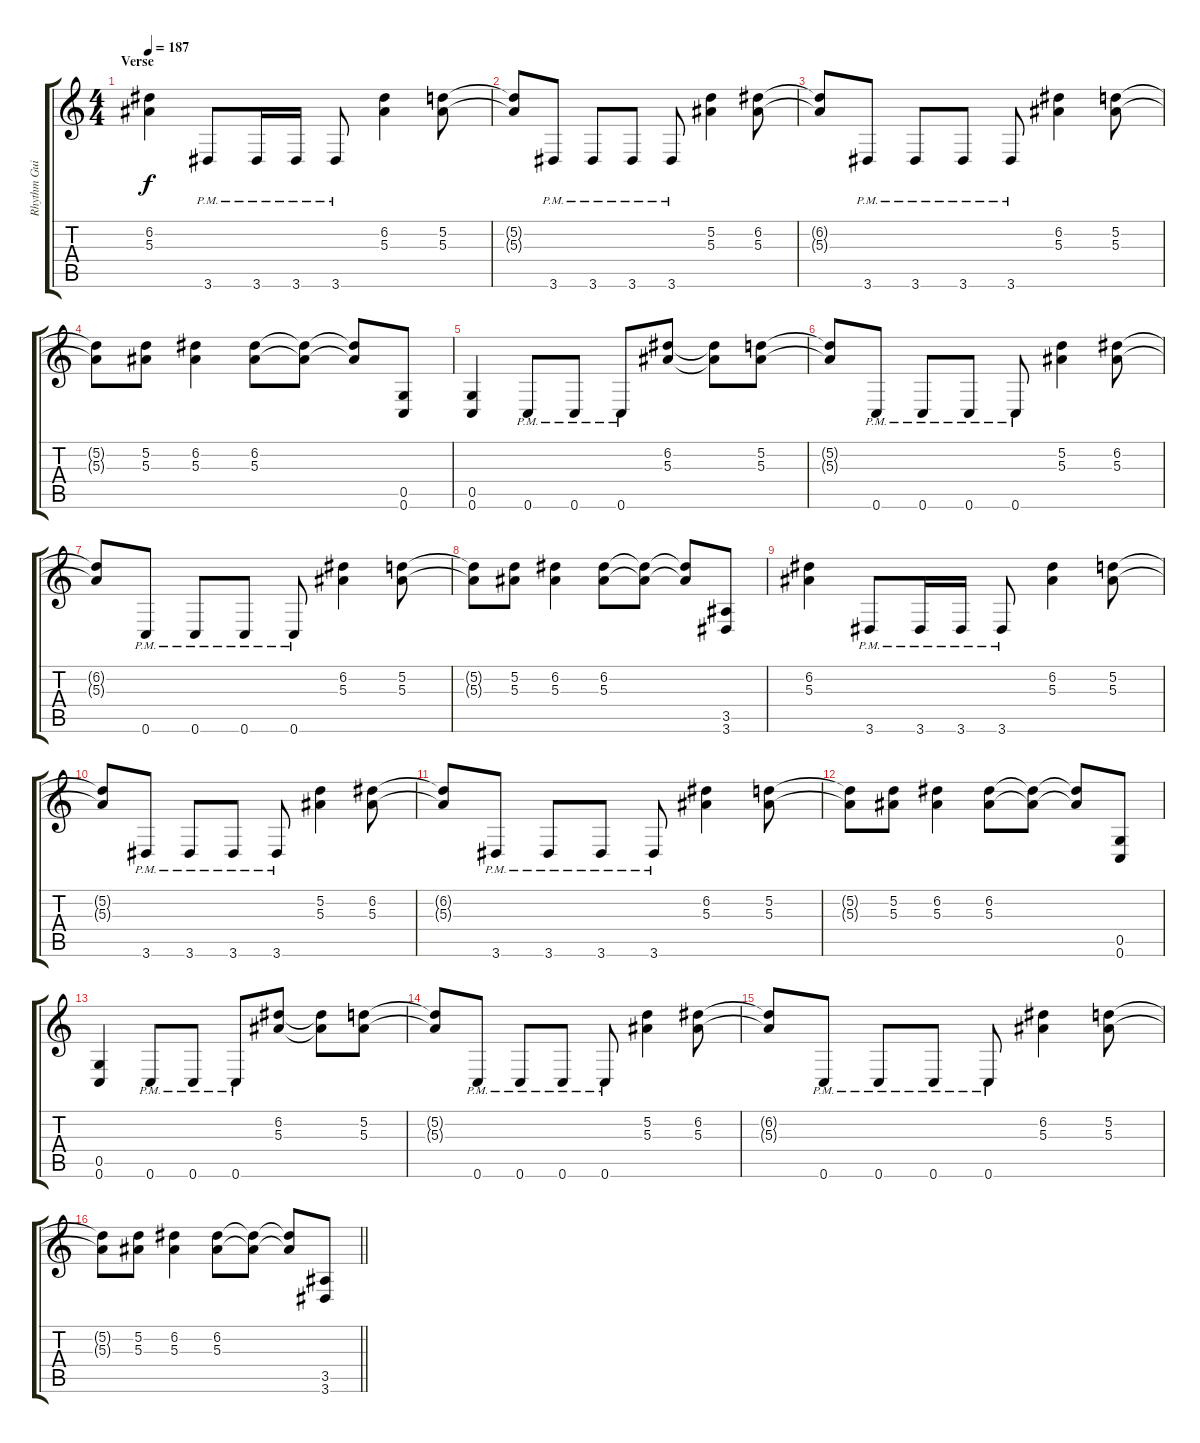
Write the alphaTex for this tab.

\track ("Rhythm Guitar" "Rhythm Gui") {instrument overdrivenguitar}
\staff {score tabs}
\tuning (D4 A3 F3 C3 G2 C2) {hide}
\ts (4 4)
\section ("" "Verse")
\tempo 187
\clef g2
\ks c
(6.2 5.3).4{dy f} 3.6{pm}.8 3.6{pm}.16 3.6{pm}.16 3.6{pm}.8 (6.2 5.3).4 (5.2 5.3).8 |
(5.2{t} 5.3{t}).8 3.6{pm}.8 3.6{pm}.8 3.6{pm}.8 3.6{pm}.8 (5.2 5.3).4 (6.2 5.3).8 |
(6.2{t} 5.3{t}).8 3.6{pm}.8 3.6{pm}.8 3.6{pm}.8 3.6{pm}.8 (6.2 5.3).4 (5.2 5.3).8 |
(5.2{t} 5.3{t}).8 (5.2 5.3).8 (6.2 5.3).4 (6.2 5.3).8 (6.2{t} 5.3{t}).8 (6.2{t} 5.3{t}).8 (0.5 0.6).8 |
(0.5 0.6).4 0.6{pm}.8 0.6{pm}.8 0.6{pm}.8 (6.2 5.3).8 (6.2{t} 5.3{t}).8 (5.2 5.3).8 |
(5.2{t} 5.3{t}).8 0.6{pm}.8 0.6{pm}.8 0.6{pm}.8 0.6{pm}.8 (5.2 5.3).4 (6.2 5.3).8 |
(6.2{t} 5.3{t}).8 0.6{pm}.8 0.6{pm}.8 0.6{pm}.8 0.6{pm}.8 (6.2 5.3).4 (5.2 5.3).8 |
(5.2{t} 5.3{t}).8 (5.2 5.3).8 (6.2 5.3).4 (6.2 5.3).8 (6.2{t} 5.3{t}).8 (6.2{t} 5.3{t}).8 (3.5 3.6).8 |
(6.2 5.3).4{instrument overdrivenguitar} 3.6{pm}.8 3.6{pm}.16 3.6{pm}.16 3.6{pm}.8 (6.2 5.3).4 (5.2 5.3).8 |
(5.2{t} 5.3{t}).8 3.6{pm}.8 3.6{pm}.8 3.6{pm}.8 3.6{pm}.8 (5.2 5.3).4 (6.2 5.3).8 |
(6.2{t} 5.3{t}).8 3.6{pm}.8 3.6{pm}.8 3.6{pm}.8 3.6{pm}.8 (6.2 5.3).4 (5.2 5.3).8 |
(5.2{t} 5.3{t}).8 (5.2 5.3).8 (6.2 5.3).4 (6.2 5.3).8 (6.2{t} 5.3{t}).8 (6.2{t} 5.3{t}).8 (0.5 0.6).8 |
(0.5 0.6).4 0.6{pm}.8 0.6{pm}.8 0.6{pm}.8 (6.2 5.3).8 (6.2{t} 5.3{t}).8 (5.2 5.3).8 |
(5.2{t} 5.3{t}).8 0.6{pm}.8 0.6{pm}.8 0.6{pm}.8 0.6{pm}.8 (5.2 5.3).4 (6.2 5.3).8 |
(6.2{t} 5.3{t}).8 0.6{pm}.8 0.6{pm}.8 0.6{pm}.8 0.6{pm}.8 (6.2 5.3).4 (5.2 5.3).8 |
\barLineRight lightlight
(5.2{t} 5.3{t}).8 (5.2 5.3).8 (6.2 5.3).4 (6.2 5.3).8 (6.2{t} 5.3{t}).8 (6.2{t} 5.3{t}).8 (3.5 3.6).8
